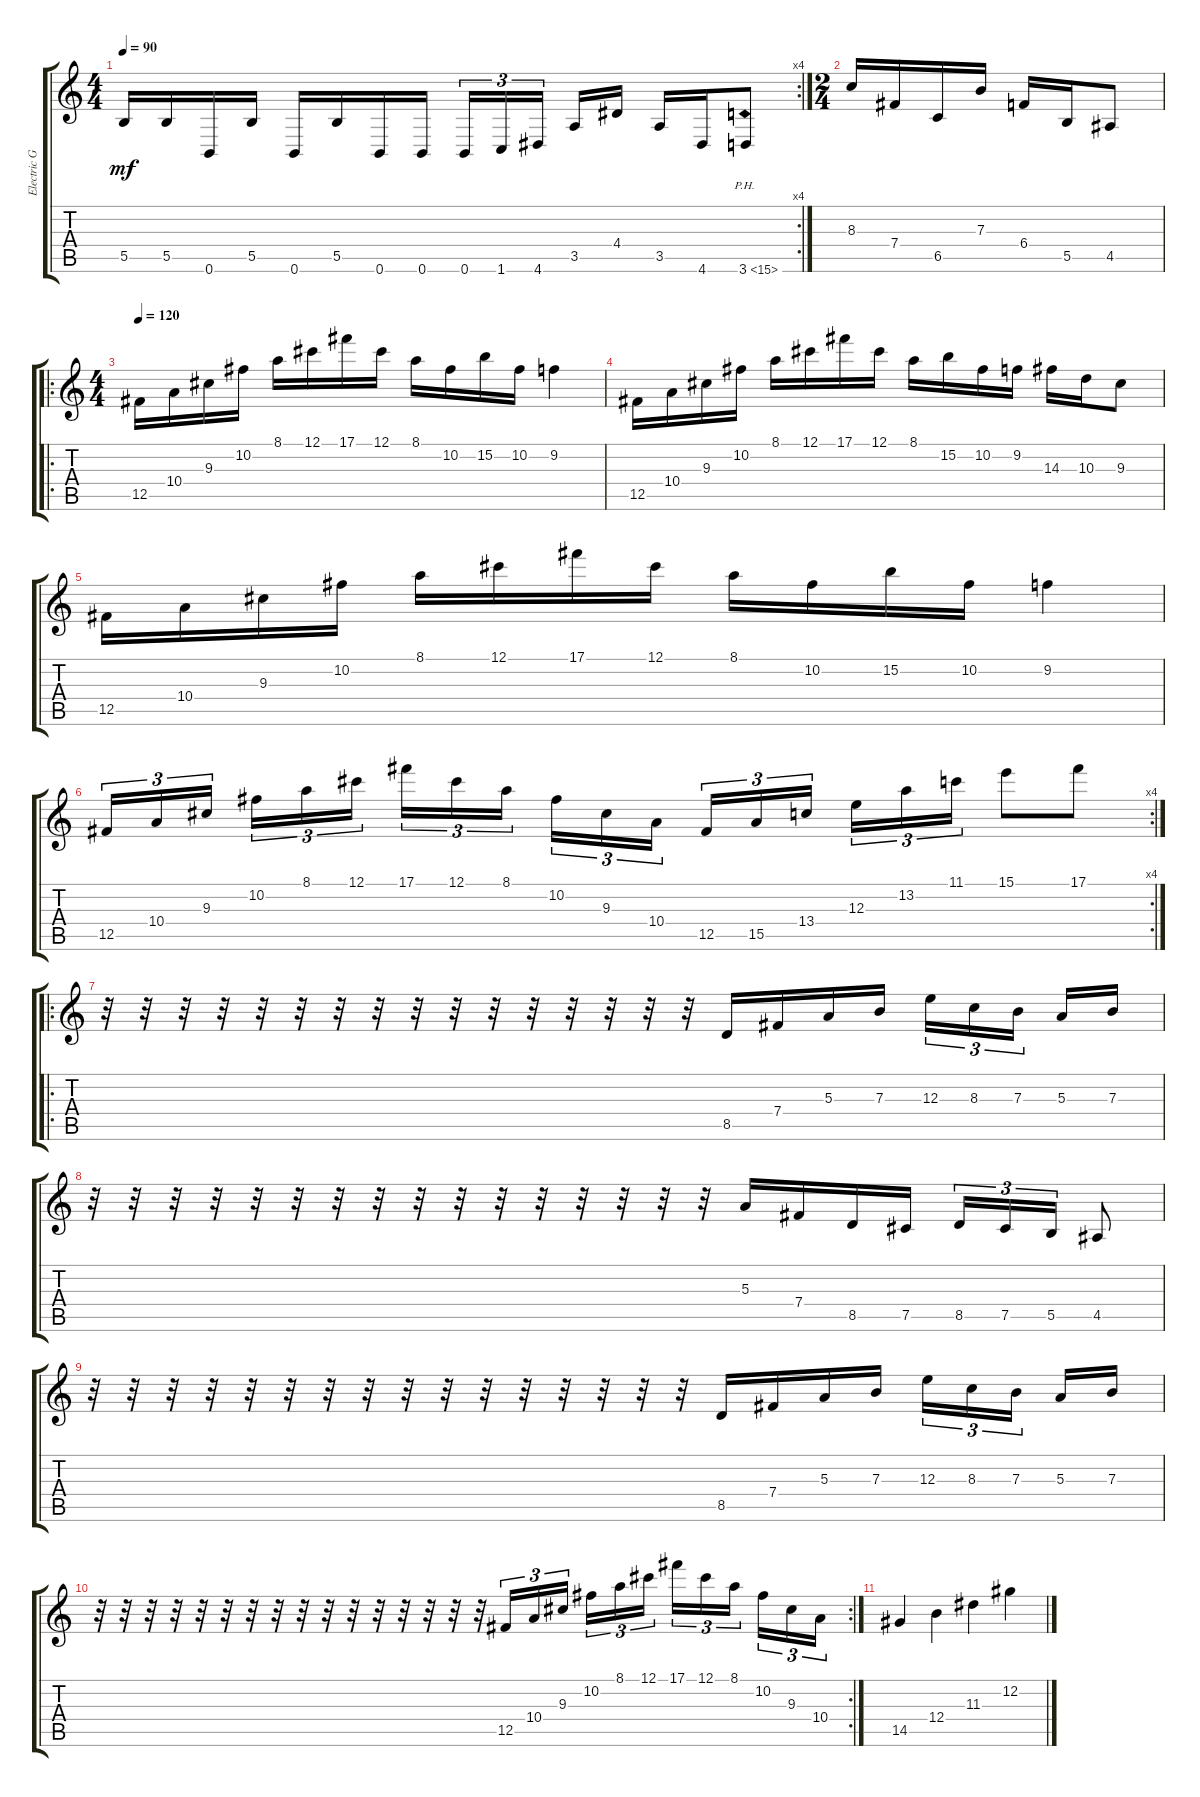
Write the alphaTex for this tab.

\track ("Electric Guitar" "Electric G") {instrument distortionguitar}
\staff {score tabs}
\tuning (Db4 Ab3 E3 B2 Gb2 B1) {hide}
\rc 4
\ts (4 4)
\tempo 90
\clef g2
\ks c
5.5.16{dy mf} 5.5.16 0.6.16 5.5.16 0.6.16 5.5.16 0.6.16 0.6.16 0.6.16{tu (3 2)} 1.6.16{tu (3 2)} 4.6.16{tu (3 2)} 3.5.16 4.4.16 3.5.16 4.6.16 3.6{ph 12}.8 |
\ts (2 4)
8.3.16 7.4.16 6.5.16 7.3.16 6.4.16 5.5.16 4.5.8 |
\ro
\ts (4 4)
\tempo 120
12.5.16 10.4.16 9.3.16 10.2.16 8.1.16 12.1.16 17.1.16 12.1.16 8.1.16 10.2.16 15.2.16 10.2.16 9.2.4 |
12.5.16 10.4.16 9.3.16 10.2.16 8.1.16 12.1.16 17.1.16 12.1.16 8.1.16 15.2.16 10.2.16 9.2.16 14.3.16 10.3.16 9.3.8 |
12.5.16 10.4.16 9.3.16 10.2.16 8.1.16 12.1.16 17.1.16 12.1.16 8.1.16 10.2.16 15.2.16 10.2.16 9.2.4 |
\rc 4
12.5.16{tu (3 2)} 10.4.16{tu (3 2)} 9.3.16{tu (3 2)} 10.2.16{tu (3 2)} 8.1.16{tu (3 2)} 12.1.16{tu (3 2)} 17.1.16{tu (3 2)} 12.1.16{tu (3 2)} 8.1.16{tu (3 2)} 10.2.16{tu (3 2)} 9.3.16{tu (3 2)} 10.4.16{tu (3 2)} 12.5.16{tu (3 2)} 15.5.16{tu (3 2)} 13.4.16{tu (3 2)} 12.3.16{tu (3 2)} 13.2.16{tu (3 2)} 11.1.16{tu (3 2)} 15.1.8 17.1.8 |
\ro
r.32 r.32 r.32 r.32 r.32 r.32 r.32 r.32 r.32 r.32 r.32 r.32 r.32 r.32 r.32 r.32 8.5.16 7.4.16 5.3.16 7.3.16 12.3.16{tu (3 2)} 8.3.16{tu (3 2)} 7.3.16{tu (3 2)} 5.3.16 7.3.16 |
r.32 r.32 r.32 r.32 r.32 r.32 r.32 r.32 r.32 r.32 r.32 r.32 r.32 r.32 r.32 r.32 5.3.16 7.4.16 8.5.16 7.5.16 8.5.16{tu (3 2)} 7.5.16{tu (3 2)} 5.5.16{tu (3 2)} 4.5.8 |
r.32 r.32 r.32 r.32 r.32 r.32 r.32 r.32 r.32 r.32 r.32 r.32 r.32 r.32 r.32 r.32 8.5.16 7.4.16 5.3.16 7.3.16 12.3.16{tu (3 2)} 8.3.16{tu (3 2)} 7.3.16{tu (3 2)} 5.3.16 7.3.16 |
\rc 2
r.32 r.32 r.32 r.32 r.32 r.32 r.32 r.32 r.32 r.32 r.32 r.32 r.32 r.32 r.32 r.32 12.5.16{tu (3 2)} 10.4.16{tu (3 2)} 9.3.16{tu (3 2)} 10.2.16{tu (3 2)} 8.1.16{tu (3 2)} 12.1.16{tu (3 2)} 17.1.16{tu (3 2)} 12.1.16{tu (3 2)} 8.1.16{tu (3 2)} 10.2.16{tu (3 2)} 9.3.16{tu (3 2)} 10.4.16{tu (3 2)} |
14.5.4 12.4.4 11.3.4 12.2.4
